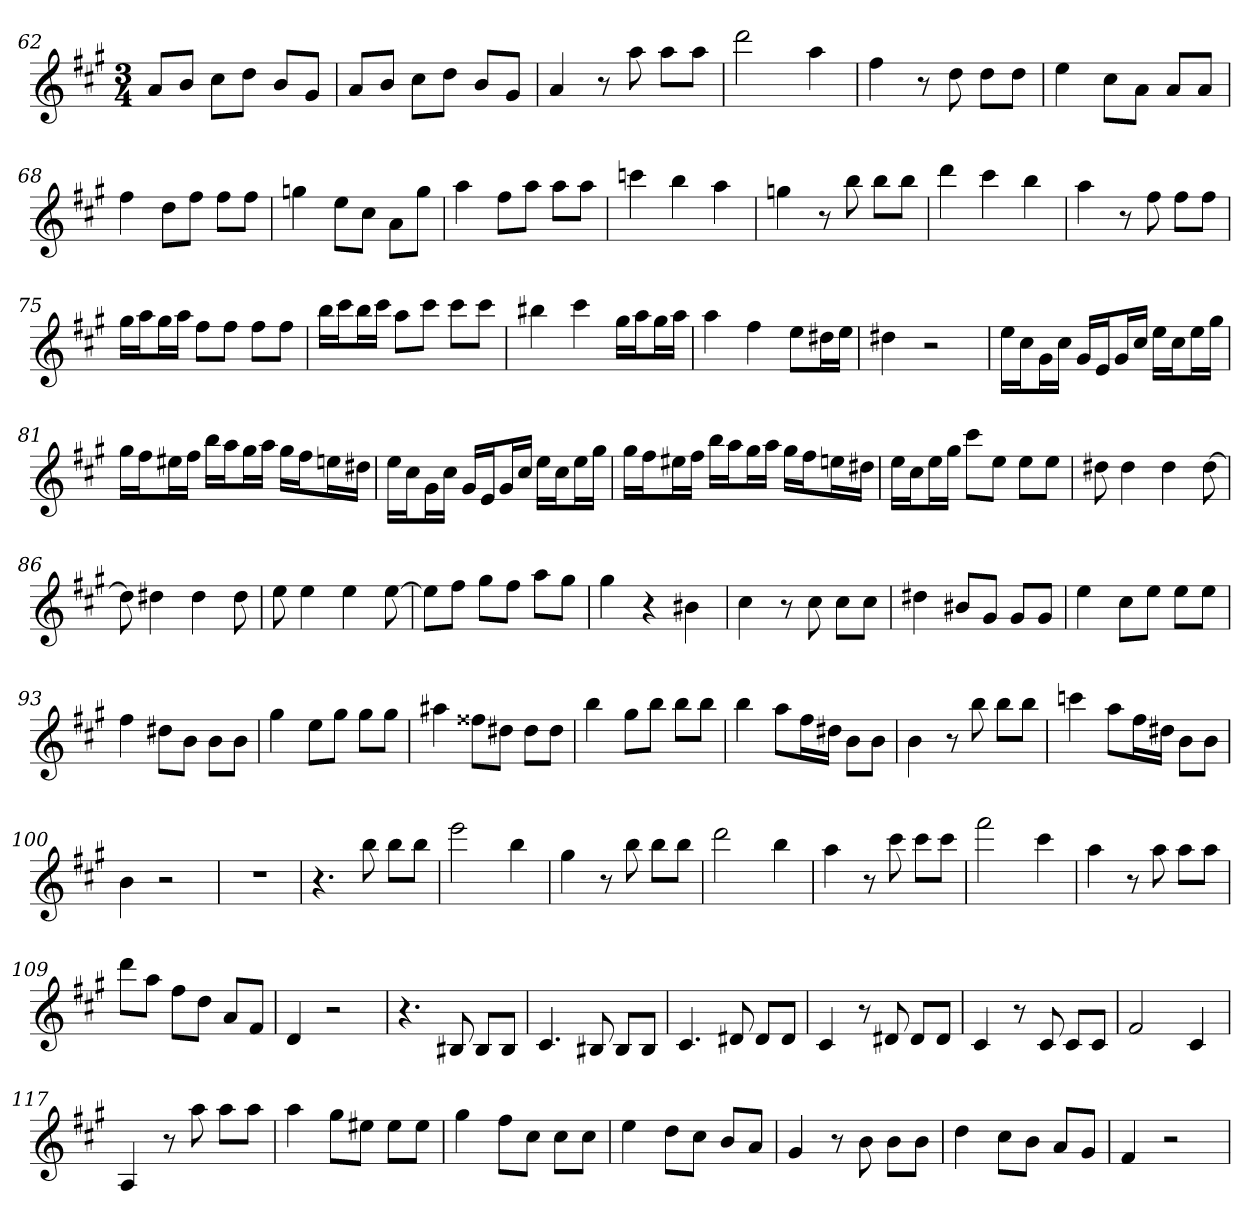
**kern
*part1
*staff1
*k[f#c#g#]
*f#:
*M3/4
=62
8aL
8bJ
8cc#L
8ddJ
8bL
8g#J
=63
8aL
8bJ
8cc#L
8ddJ
8bL
8g#J
=64
4a
8r
8aa
8aaL
8aaJ
=65
2ddd
4aa
=66
4ff#
8r
8dd
8ddL
8ddJ
=67
4ee
8cc#L
8aJ
8aL
8aJ
=68
4ff#
8ddL
8ff#J
8ff#L
8ff#J
=69
4ggn
8eeL
8cc#J
8aL
8ggJ
=70
4aa
8ff#L
8aaJ
8aaL
8aaJ
=71
4cccn
4bb
4aa
=72
4ggn
8r
8bb
8bbL
8bbJ
=73
4ddd
4ccc#
4bb
=74
4aa
8r
8ff#
8ff#L
8ff#J
=75
16gg#LL
16aaJ
16gg#L
16aaJJ
8ff#L
8ff#J
8ff#L
8ff#J
=76
16bbLL
16ccc#J
16bbL
16ccc#JJ
8aaL
8ccc#J
8ccc#L
8ccc#J
=77
4bb#X
4ccc#
16gg#LL
16aaJ
16gg#L
16aaJJ
=78
4aa
4ff#
8eeL
16dd#XL
16eeJJ
=79
4dd#X
2r
=80
16eeLL
16cc#J
16g#L
16cc#JJ
16g#LL
16eJ
16g#L
16cc#JJ
16eeLL
16cc#J
16eeL
16gg#JJ
=81
16gg#LL
16ff#J
16ee#XL
16ff#JJ
16bbLL
16aaJ
16gg#L
16aaJJ
16gg#LL
16ff#J
16eenL
16dd#XJJ
=82
16eeLL
16cc#J
16g#L
16cc#JJ
16g#LL
16eJ
16g#L
16cc#JJ
16eeLL
16cc#J
16eeL
16gg#JJ
=83
16gg#LL
16ff#J
16ee#XL
16ff#JJ
16bbLL
16aaJ
16gg#L
16aaJJ
16gg#LL
16ff#J
16eenL
16dd#XJJ
=84
16eeLL
16cc#J
16eeL
16gg#JJ
8ccc#L
8eeJ
8eeL
8eeJ
=85
8dd#X
4dd#
4dd#
[8dd#
=86
8dd#]
4dd#X
4dd#
8dd#
=87
8ee
4ee
4ee
[8ee
=88
8eeL]
8ff#J
8gg#L
8ff#J
8aaL
8gg#J
=89
4gg#
4r
4b#X
=90
4cc#
8r
8cc#
8cc#L
8cc#J
=91
4dd#X
8b#XL
8g#J
8g#L
8g#J
=92
4ee
8cc#L
8eeJ
8eeL
8eeJ
=93
4ff#
8dd#XL
8bJ
8bL
8bJ
=94
4gg#
8eeL
8gg#J
8gg#L
8gg#J
=95
4aa#X
8ff##XL
8dd#XJ
8dd#L
8dd#J
=96
4bb
8gg#L
8bbJ
8bbL
8bbJ
=97
4bb
8aaL
16ff#L
16dd#XJJ
8bL
8bJ
=98
4b
8r
8bb
8bbL
8bbJ
=99
4cccn
8aaL
16ff#L
16dd#XJJ
8bL
8bJ
=100
4b
2r
=101
2.r
=102
4.r
8bb
8bbL
8bbJ
=103
2eee
4bb
=104
4gg#
8r
8bb
8bbL
8bbJ
=105
2ddd
4bb
=106
4aa
8r
8ccc#
8ccc#L
8ccc#J
=107
2fff#
4ccc#
=108
4aa
8r
8aa
8aaL
8aaJ
=109
8dddL
8aaJ
8ff#L
8ddJ
8aL
8f#J
=110
4d
2r
=111
4.r
8B#X
8B#L
8B#J
=112
4.c#
8B#X
8B#L
8B#J
=113
4.c#
8d#X
8d#L
8d#J
=114
4c#
8r
8d#X
8d#L
8d#J
=115
4c#
8r
8c#
8c#L
8c#J
=116
2f#
4c#
=117
4A
8r
8aa
8aaL
8aaJ
=118
4aa
8gg#L
8ee#XJ
8ee#L
8ee#J
=119
4gg#
8ff#L
8cc#J
8cc#L
8cc#J
=120
4ee
8ddL
8cc#J
8bL
8aJ
=121
4g#
8r
8b
8bL
8bJ
=122
4dd
8cc#L
8bJ
8aL
8g#J
=123
4f#
2r
=
*-
